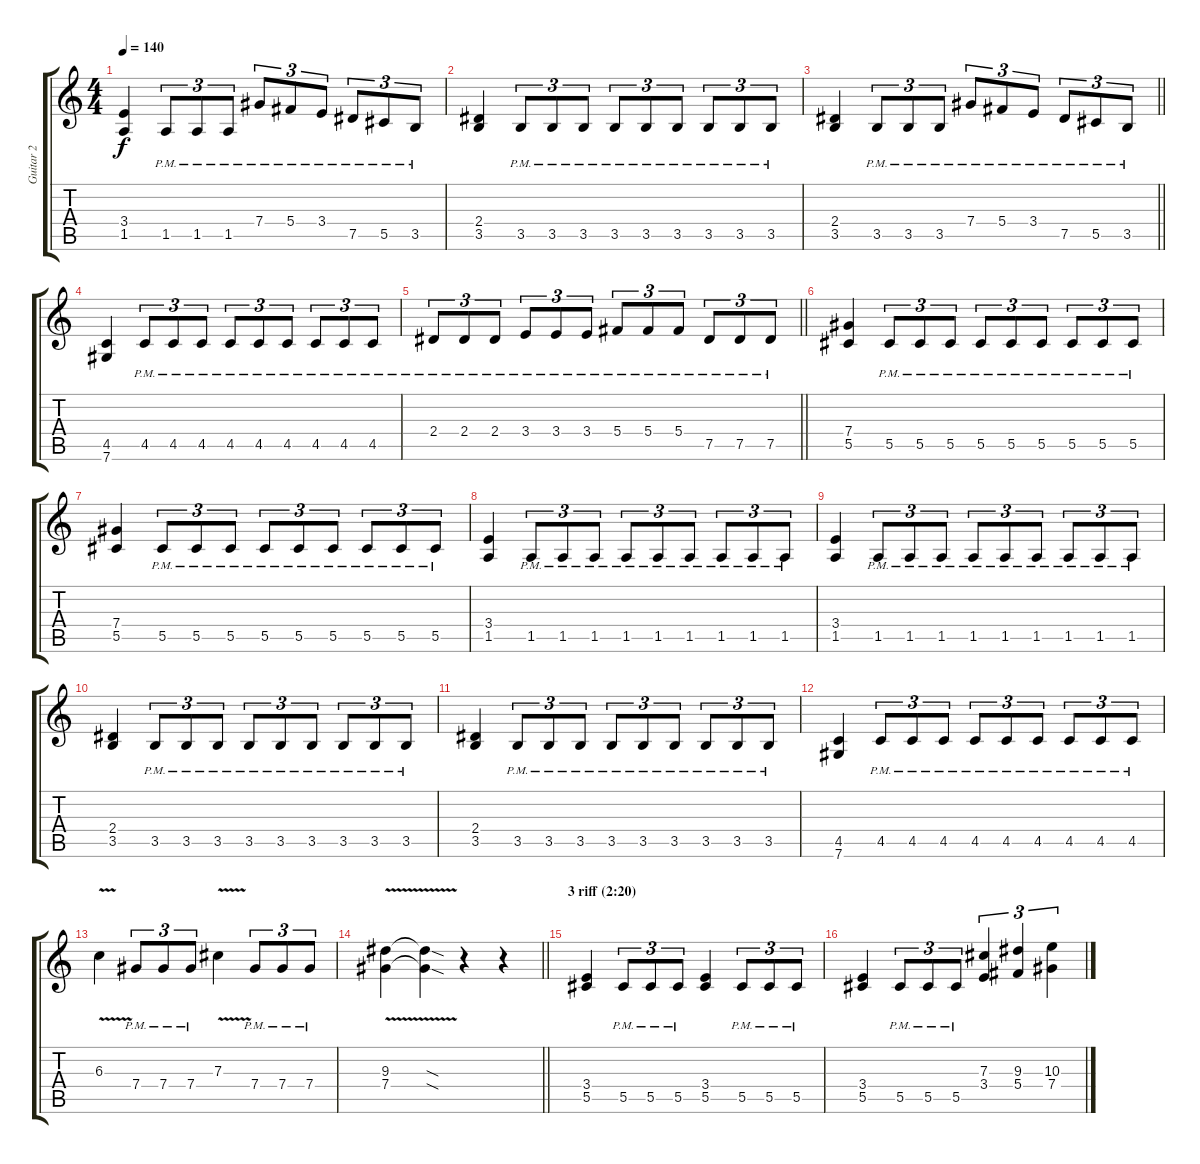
\track ("Guitar 2" "Guitar 2") {instrument distortionguitar}
\staff {score tabs}
\tuning (Eb4 Bb3 Gb3 Db3 Ab2 Db2) {hide}
\ts (4 4)
\tempo 140
\clef g2
\ks c
(3.4 1.5).4{dy f} 1.5{pm}.8{tu (3 2)} 1.5{pm}.8{tu (3 2)} 1.5{pm}.8{tu (3 2)} 7.4{pm}.8{tu (3 2)} 5.4{pm}.8{tu (3 2)} 3.4{pm}.8{tu (3 2)} 7.5{pm}.8{tu (3 2)} 5.5{pm}.8{tu (3 2)} 3.5{pm}.8{tu (3 2)} |
(2.4 3.5).4 3.5{pm}.8{tu (3 2)} 3.5{pm}.8{tu (3 2)} 3.5{pm}.8{tu (3 2)} 3.5{pm}.8{tu (3 2)} 3.5{pm}.8{tu (3 2)} 3.5{pm}.8{tu (3 2)} 3.5{pm}.8{tu (3 2)} 3.5{pm}.8{tu (3 2)} 3.5{pm}.8{tu (3 2)} |
\barLineRight lightlight
(2.4 3.5).4 3.5{pm}.8{tu (3 2)} 3.5{pm}.8{tu (3 2)} 3.5{pm}.8{tu (3 2)} 7.4{pm}.8{tu (3 2)} 5.4{pm}.8{tu (3 2)} 3.4{pm}.8{tu (3 2)} 7.5{pm}.8{tu (3 2)} 5.5{pm}.8{tu (3 2)} 3.5{pm}.8{tu (3 2)} |
(4.5 7.6).4 4.5{pm}.8{tu (3 2)} 4.5{pm}.8{tu (3 2)} 4.5{pm}.8{tu (3 2)} 4.5{pm}.8{tu (3 2)} 4.5{pm}.8{tu (3 2)} 4.5{pm}.8{tu (3 2)} 4.5{pm}.8{tu (3 2)} 4.5{pm}.8{tu (3 2)} 4.5{pm}.8{tu (3 2)} |
\barLineRight lightlight
2.4{pm}.8{tu (3 2)} 2.4{pm}.8{tu (3 2)} 2.4{pm}.8{tu (3 2)} 3.4{pm}.8{tu (3 2)} 3.4{pm}.8{tu (3 2)} 3.4{pm}.8{tu (3 2)} 5.4{pm}.8{tu (3 2)} 5.4{pm}.8{tu (3 2)} 5.4{pm}.8{tu (3 2)} 7.5{pm}.8{tu (3 2)} 7.5{pm}.8{tu (3 2)} 7.5{pm}.8{tu (3 2)} |
\section ("" "")
(7.4 5.5).4 5.5{pm}.8{tu (3 2)} 5.5{pm}.8{tu (3 2)} 5.5{pm}.8{tu (3 2)} 5.5{pm}.8{tu (3 2)} 5.5{pm}.8{tu (3 2)} 5.5{pm}.8{tu (3 2)} 5.5{pm}.8{tu (3 2)} 5.5{pm}.8{tu (3 2)} 5.5{pm}.8{tu (3 2)} |
(7.4 5.5).4 5.5{pm}.8{tu (3 2)} 5.5{pm}.8{tu (3 2)} 5.5{pm}.8{tu (3 2)} 5.5{pm}.8{tu (3 2)} 5.5{pm}.8{tu (3 2)} 5.5{pm}.8{tu (3 2)} 5.5{pm}.8{tu (3 2)} 5.5{pm}.8{tu (3 2)} 5.5{pm}.8{tu (3 2)} |
(3.4 1.5).4 1.5{pm}.8{tu (3 2)} 1.5{pm}.8{tu (3 2)} 1.5{pm}.8{tu (3 2)} 1.5{pm}.8{tu (3 2)} 1.5{pm}.8{tu (3 2)} 1.5{pm}.8{tu (3 2)} 1.5{pm}.8{tu (3 2)} 1.5{pm}.8{tu (3 2)} 1.5{pm}.8{tu (3 2)} |
(3.4 1.5).4 1.5{pm}.8{tu (3 2)} 1.5{pm}.8{tu (3 2)} 1.5{pm}.8{tu (3 2)} 1.5{pm}.8{tu (3 2)} 1.5{pm}.8{tu (3 2)} 1.5{pm}.8{tu (3 2)} 1.5{pm}.8{tu (3 2)} 1.5{pm}.8{tu (3 2)} 1.5{pm}.8{tu (3 2)} |
(2.4 3.5).4 3.5{pm}.8{tu (3 2)} 3.5{pm}.8{tu (3 2)} 3.5{pm}.8{tu (3 2)} 3.5{pm}.8{tu (3 2)} 3.5{pm}.8{tu (3 2)} 3.5{pm}.8{tu (3 2)} 3.5{pm}.8{tu (3 2)} 3.5{pm}.8{tu (3 2)} 3.5{pm}.8{tu (3 2)} |
(2.4 3.5).4 3.5{pm}.8{tu (3 2)} 3.5{pm}.8{tu (3 2)} 3.5{pm}.8{tu (3 2)} 3.5{pm}.8{tu (3 2)} 3.5{pm}.8{tu (3 2)} 3.5{pm}.8{tu (3 2)} 3.5{pm}.8{tu (3 2)} 3.5{pm}.8{tu (3 2)} 3.5{pm}.8{tu (3 2)} |
(4.5 7.6).4 4.5{pm}.8{tu (3 2)} 4.5{pm}.8{tu (3 2)} 4.5{pm}.8{tu (3 2)} 4.5{pm}.8{tu (3 2)} 4.5{pm}.8{tu (3 2)} 4.5{pm}.8{tu (3 2)} 4.5{pm}.8{tu (3 2)} 4.5{pm}.8{tu (3 2)} 4.5{pm}.8{tu (3 2)} |
6.3{v}.4 7.4{pm}.8{tu (3 2)} 7.4{pm}.8{tu (3 2)} 7.4{pm}.8{tu (3 2)} 7.3{v}.4 7.4{pm}.8{tu (3 2)} 7.4{pm}.8{tu (3 2)} 7.4{pm}.8{tu (3 2)} |
\barLineRight lightlight
(9.3{v} 7.4).4 (9.3{sod t} 7.4{sod t}).4 r.4 r.4 |
\section ("" "3 riff (2:20)")
(3.4 5.5).4{instrument distortionguitar} 5.5{pm}.8{tu (3 2)} 5.5{pm}.8{tu (3 2)} 5.5{pm}.8{tu (3 2)} (3.4 5.5).4 5.5{pm}.8{tu (3 2)} 5.5{pm}.8{tu (3 2)} 5.5{pm}.8{tu (3 2)} |
(3.4 5.5).4 5.5{pm}.8{tu (3 2)} 5.5{pm}.8{tu (3 2)} 5.5{pm}.8{tu (3 2)} (7.3 3.4).4{tu (3 2)} (9.3 5.4).4{tu (3 2)} (10.3 7.4).4{tu (3 2)}
